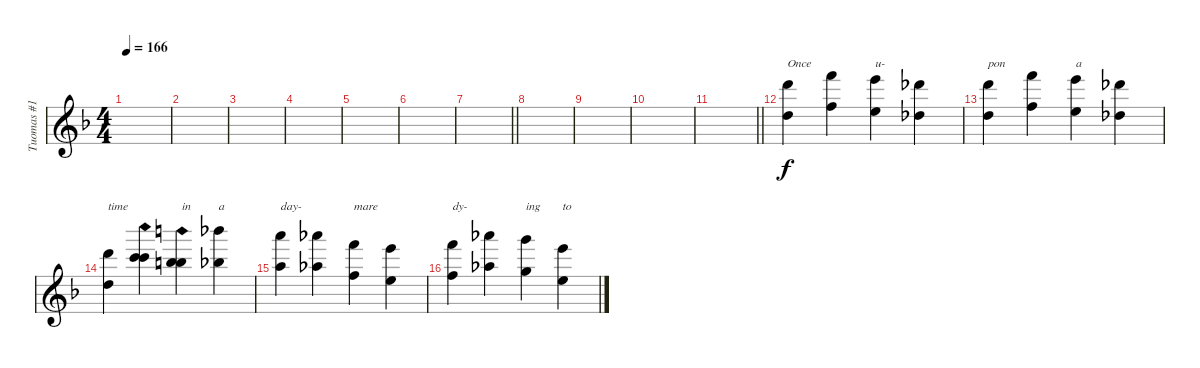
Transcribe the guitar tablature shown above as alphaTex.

\track ("Tuomas #1" "Tuomas #1") {instrument choiraahs}
\staff {score}
\tuning (E5 A4 D4 G3) {hide}
\ts (4 4)
\tempo 166
\clef g2
\ks f
|
|
|
|
|
|
\barLineRight lightlight
|
\section ("" "")
|
|
|
\barLineRight lightlight
|
\section ("" "")
(10.1 12.3).4{txt "Once" dy f volume 7} (13.1 15.3).4 (12.1 14.3).4{txt "u-"} (9.1 11.3).4 |
(10.1 12.3).4{txt "pon"} (13.1 15.3).4 (12.1 14.3).4{txt "a"} (9.1 11.3).4 |
(10.1 12.3).4{txt "time"} (8.1{ph 12} 15.2).4 (7.1{ph 12} 14.2).4{txt "in"} (18.1 20.3).4{txt "a"} |
(17.1 19.3).4{txt "day-"} (16.1 18.3).4 (13.1 15.3).4{txt "mare"} (12.1 14.3).4 |
(13.1 15.3).4{txt "dy-"} (16.1 18.3).4 (15.1 17.3).4{txt "ing"} (12.1 14.3).4{txt "to"}
